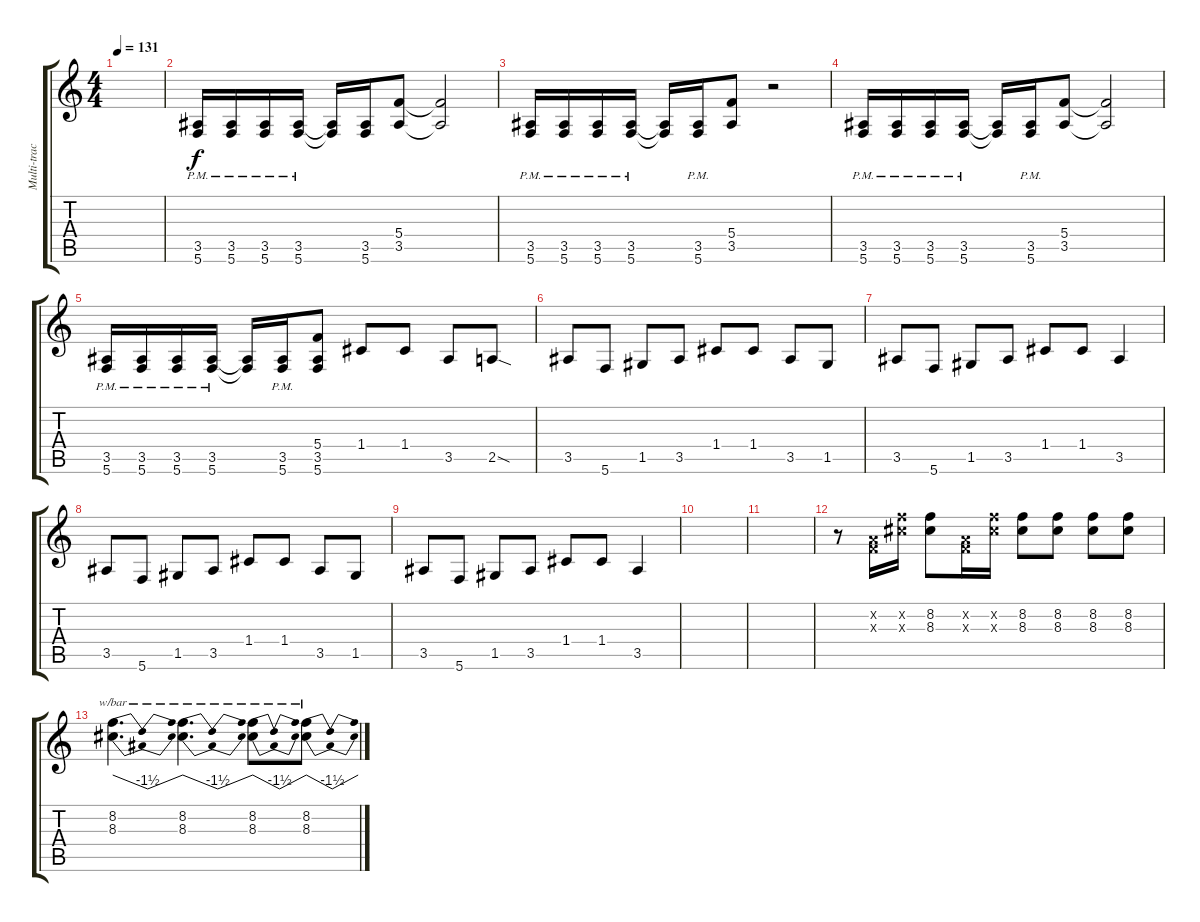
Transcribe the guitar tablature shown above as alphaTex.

\track ("Multi-tracked Guitar" "Multi-trac") {instrument distortionguitar}
\staff {score tabs}
\tuning (D4 A3 F3 C3 G2 C2) {hide}
\ts (4 4)
\tempo 131
\clef g2
\ks c
|
(3.5 5.6{pm}).16 (3.5 5.6{pm}).16 (3.5 5.6{pm}).16 (3.5 5.6{pm}).16 (3.5{t} 5.6{t}).16 (3.5 5.6).16 (5.4 3.5).8 (5.4{t} 3.5{t}).2 |
(3.5 5.6{pm}).16 (3.5 5.6{pm}).16 (3.5 5.6{pm}).16 (3.5 5.6{pm}).16 (3.5{t} 5.6{t}).16 (3.5 5.6{pm}).16 (5.4 3.5).8 r.2 |
(3.5 5.6{pm}).16 (3.5 5.6{pm}).16 (3.5 5.6{pm}).16 (3.5 5.6{pm}).16 (3.5{t} 5.6{t}).16 (3.5 5.6{pm}).16 (5.4 3.5).8 (5.4{t} 3.5{t}).2 |
(3.5 5.6{pm}).16 (3.5 5.6{pm}).16 (3.5 5.6{pm}).16 (3.5 5.6{pm}).16 (3.5{t} 5.6{t}).16 (3.5 5.6{pm}).16 (5.4 3.5 5.6).8 1.4.8 1.4.8 3.5.8 2.5{sod}.8 |
3.5.8 5.6.8 1.5.8 3.5.8 1.4.8 1.4.8 3.5.8 1.5.8 |
3.5.8 5.6.8 1.5.8 3.5.8 1.4.8 1.4.8 3.5.4 |
3.5.8 5.6.8 1.5.8 3.5.8 1.4.8 1.4.8 3.5.8 1.5.8 |
3.5.8 5.6.8 1.5.8 3.5.8 1.4.8 1.4.8 3.5.4 |
|
|
r.8 (0.2{x} 0.3{x}).16 (8.2{x} 8.3{x}).16 (8.2 8.3).8 (0.2{x} 0.3{x}).16 (8.2{x} 8.3{x}).16 (8.2 8.3).8 (8.2 8.3).8 (8.2 8.3).8 (8.2 8.3).8 |
(8.2 8.3).4{d tbe (dip default 0 0 30 -6 60 0)} (8.2 8.3).4{d tbe (dip default 0 0 30 -6 60 0)} (8.2 8.3).8{tbe (dip default 0 0 30 -6 60 0)} (8.2 8.3).8{tbe (dip default 0 0 30 -6 60 0)}
